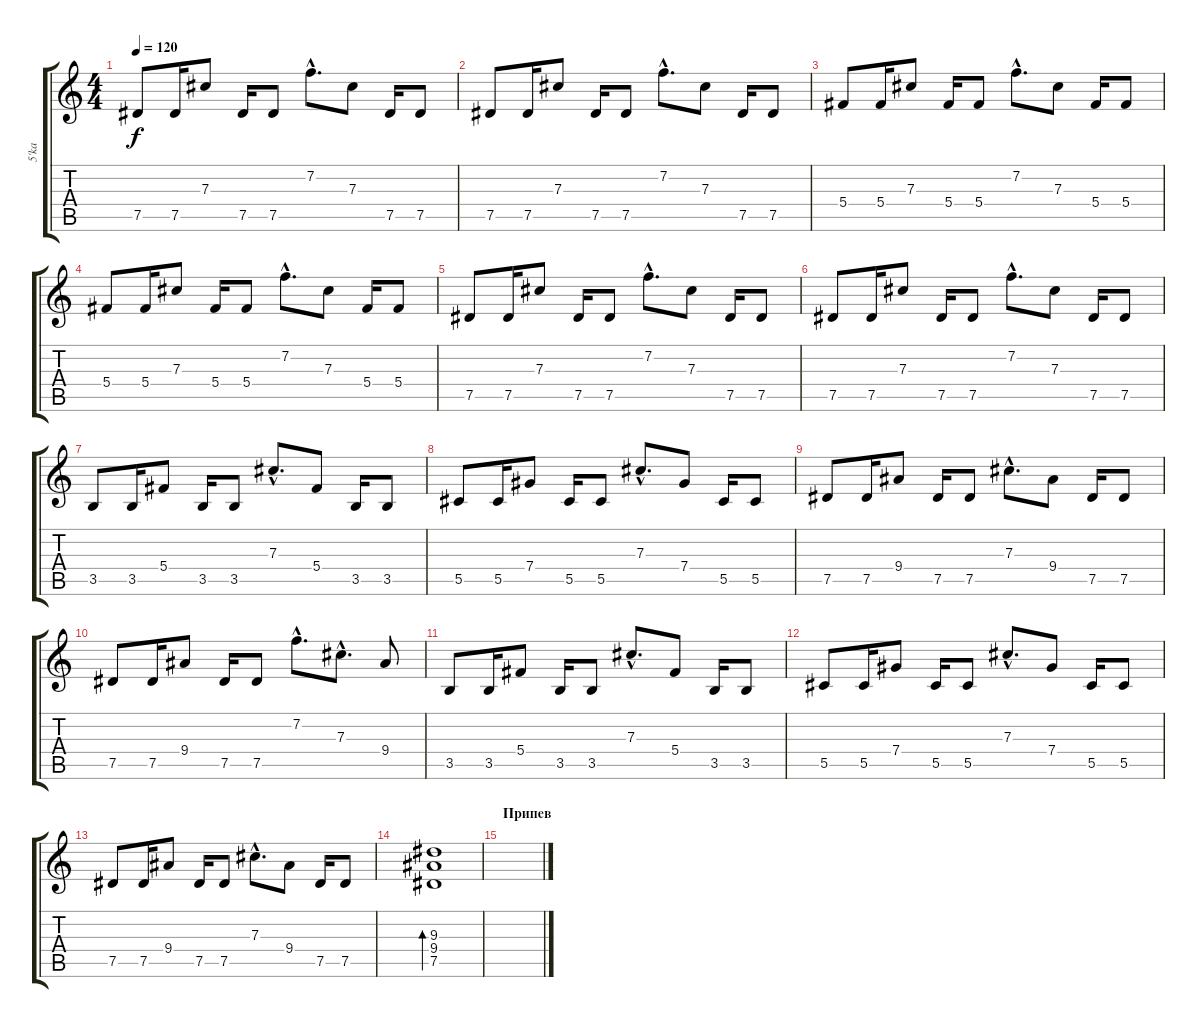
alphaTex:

\track ("5'ka" "5'ka") {instrument electricguitarclean}
\staff {score tabs}
\tuning (Eb4 Bb3 Gb3 Db3 Ab2 Eb2) {hide}
\ts (4 4)
\tempo 120
\clef g2
\ks c
7.5.8{dy f} 7.5.16 7.3.8 7.5.16 7.5.8 7.2{hac}.8{d} 7.3.8 7.5.16 7.5.8 |
7.5.8 7.5.16 7.3.8 7.5.16 7.5.8 7.2{hac}.8{d} 7.3.8 7.5.16 7.5.8 |
5.4.8 5.4.16 7.3.8 5.4.16 5.4.8 7.2{hac}.8{d} 7.3.8 5.4.16 5.4.8 |
5.4.8 5.4.16 7.3.8 5.4.16 5.4.8 7.2{hac}.8{d} 7.3.8 5.4.16 5.4.8 |
7.5.8 7.5.16 7.3.8 7.5.16 7.5.8 7.2{hac}.8{d} 7.3.8 7.5.16 7.5.8 |
7.5.8 7.5.16 7.3.8 7.5.16 7.5.8 7.2{hac}.8{d} 7.3.8 7.5.16 7.5.8 |
3.5.8 3.5.16 5.4.8 3.5.16 3.5.8 7.3{hac}.8{d} 5.4.8 3.5.16 3.5.8 |
5.5.8 5.5.16 7.4.8 5.5.16 5.5.8 7.3{hac}.8{d} 7.4.8 5.5.16 5.5.8 |
7.5.8 7.5.16 9.4.8 7.5.16 7.5.8 7.3{hac}.8{d} 9.4.8 7.5.16 7.5.8 |
7.5.8 7.5.16 9.4.8 7.5.16 7.5.8 7.2{hac}.8{d} 7.3{hac}.8{d} 9.4.8 |
3.5.8 3.5.16 5.4.8 3.5.16 3.5.8 7.3{hac}.8{d} 5.4.8 3.5.16 3.5.8 |
5.5.8 5.5.16 7.4.8 5.5.16 5.5.8 7.3{hac}.8{d} 7.4.8 5.5.16 5.5.8 |
7.5.8 7.5.16 9.4.8 7.5.16 7.5.8 7.3{hac}.8{d} 9.4.8 7.5.16 7.5.8 |
(9.3 9.4 7.5).1{bd 120} |
\section ("" "Припев")
